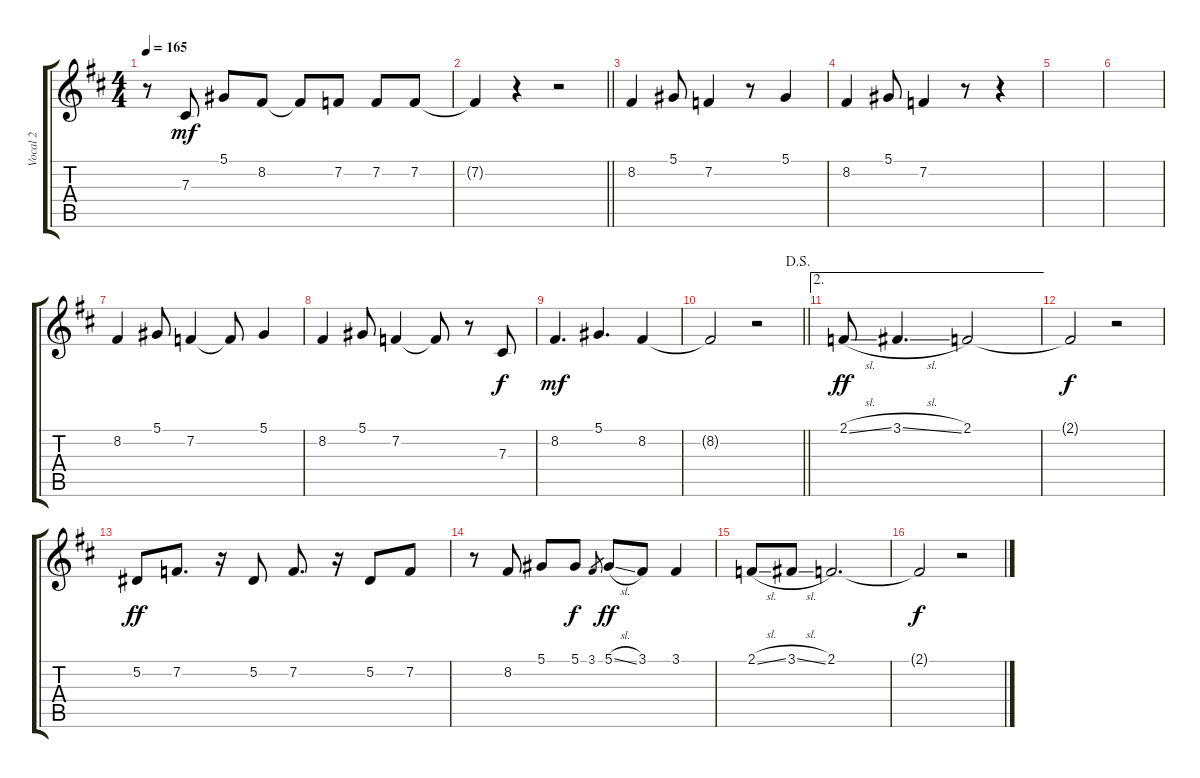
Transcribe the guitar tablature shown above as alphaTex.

\track ("Vocal 2" "Vocal 2") {instrument tenorsax}
\staff {score tabs}
\tuning (Eb4 Bb3 Gb3 Db3 Ab2 Eb2) {hide}
\ts (4 4)
\tempo 165
\clef g2
\ks d
r.8{dy mf} 7.3.8 5.1.8 8.2.8 8.2{t}.8 7.2.8 7.2.8 7.2.8 |
\barLineRight lightlight
7.2{t}.4 r.4 r.2 |
8.2.4 5.1.8 7.2.4 r.8 5.1.4 |
8.2.4 5.1.8 7.2.4 r.8 r.4 |
|
|
8.2.4 5.1.8 7.2.4 7.2{t}.8 5.1.4 |
8.2.4 5.1.8 7.2.4 7.2{t}.8 r.8 7.3.8{dy f} |
8.2.4{d dy mf} 5.1.4{d} 8.2.4 |
\jump dalsegno
\barLineRight lightlight
8.2{t}.2 r.2 |
\ae 2
2.1{sl}.8{dy ff} 3.1{sl}.4{d} 2.1.2 |
2.1{t}.2{dy f} r.2 |
5.2.8{dy ff balance 0} 7.2.8{d} r.16 5.2.8 7.2.8{d} r.16 5.2.8 7.2.8 |
r.8{balance 8} 8.2.8 5.1.8 5.1.8{dy f} 3.1.8{gr} 5.1{sl}.8{dy ff} 3.1.8 3.1.4 |
2.1{sl}.8 3.1{sl}.8 2.1.2{d} |
2.1{t}.2{dy f} r.2
